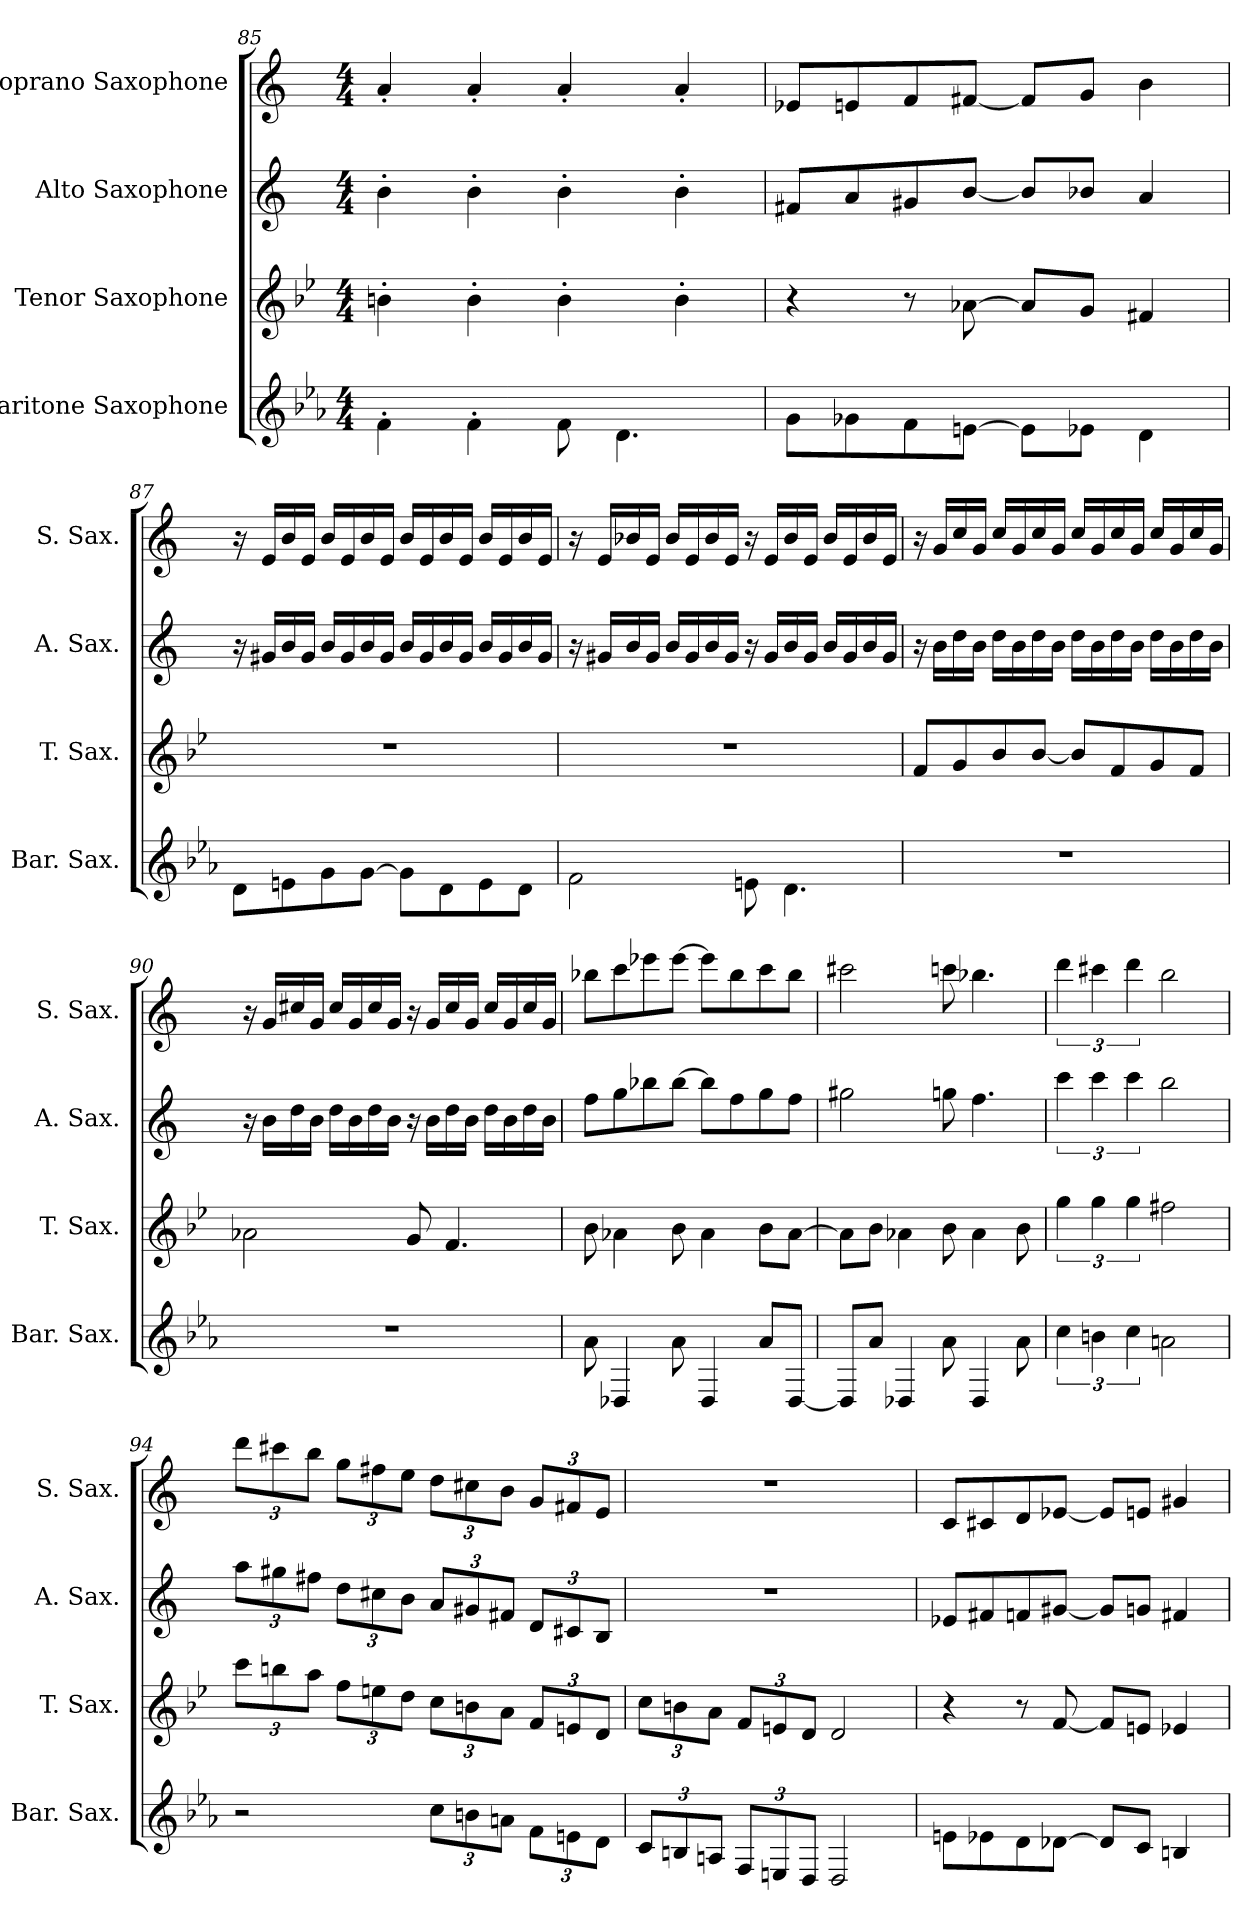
**kern	**kern	**kern	**kern
*part4	*part3	*part2	*part1
*staff4	*staff3	*staff2	*staff1
*I"Baritone Saxophone	*I"Tenor Saxophone	*I"Alto Saxophone	*I"Soprano Saxophone
*I'Bar. Sax.	*I'T. Sax.	*I'A. Sax.	*I'S. Sax.
*clefG2	*clefG2	*clefG2	*clefG2
*ITrd12c21	*ITrd8c14	*ITrd5c9	*ITrd1c2
*k[b-e-a-]	*k[b-e-]	*k[b-e-a-]	*k[b-e-]
*M4/4	*M4/4	*M4/4	*M4/4
*MM120	*MM120	*MM120	*MM120
=85	=85	=85	=85
4F'\	4Bn'\	4d'\	4g'/
4F'\	4B'\	4d'\	4g'/
*	*	*	*MM100
8F\	4B'\	4d'\	4g'/
4.D\	.	.	.
.	4B'\	4d'\	4g'/
=86	=86	=86	=86
*	*	*	*MM80
8G\L	4r	8An/L	8d-X/L
8G-X\	.	8c/	8dn/
8F\	8r	8Bn/	8e-/
[8En\J	[8A-X\	[8d/J	[8en/J
8E\L]	8A-/L]	8d/L]	8e/L]
8E-X\J	8G/J	8d-X/J	8f/J
*	*	*	*MM45
4D\	4F#X/	4c/	4a\
!!LO:LB:g=z
=87	=87	=87	=87
*	*	*	*MM144
8D\L	1r	16r	16r
.	.	16Bn/LL	16d/LL
8En\	.	16d/	16a/
.	.	16B/JJ	16d/JJ
8G\	.	16d/LL	16a/LL
.	.	16B/	16d/
[8G\J	.	16d/	16a/
.	.	16B/JJ	16d/JJ
8G\L]	.	16d/LL	16a/LL
.	.	16B/	16d/
8D\	.	16d/	16a/
.	.	16B/JJ	16d/JJ
8E\	.	16d/LL	16a/LL
.	.	16B/	16d/
8D\J	.	16d/	16a/
.	.	16B/JJ	16d/JJ
=88	=88	=88	=88
2F\	1r	16r	16r
.	.	16Bn/LL	16d/LL
.	.	16d/	16a-X/
.	.	16B/JJ	16d/JJ
.	.	16d/LL	16a-/LL
.	.	16B/	16d/
.	.	16d/	16a-/
.	.	16B/JJ	16d/JJ
8En\	.	16r	16r
.	.	16B/LL	16d/LL
4.D\	.	16d/	16a-/
.	.	16B/JJ	16d/JJ
.	.	16d/LL	16a-/LL
.	.	16B/	16d/
.	.	16d/	16a-/
.	.	16B/JJ	16d/JJ
!!LO:PB:g=z
=89	=89	=89	=89
*	*	*	*MM156
1r	8F/L	16r	16r
.	.	16d\LL	16f/LL
.	8G/	16f\	16b-/
.	.	16d\JJ	16f/JJ
.	8B-/	16f\LL	16b-/LL
.	.	16d\	16f/
.	[8B-/J	16f\	16b-/
.	.	16d\JJ	16f/JJ
.	8B-/L]	16f\LL	16b-/LL
.	.	16d\	16f/
.	8F/	16f\	16b-/
.	.	16d\JJ	16f/JJ
.	8G/	16f\LL	16b-/LL
.	.	16d\	16f/
.	8F/J	16f\	16b-/
.	.	16d\JJ	16f/JJ
=90	=90	=90	=90
1r	2A-X\	16r	16r
.	.	16d\LL	16f/LL
.	.	16f\	16bn/
.	.	16d\JJ	16f/JJ
.	.	16f\LL	16b/LL
.	.	16d\	16f/
.	.	16f\	16b/
.	.	16d\JJ	16f/JJ
.	8G/	16r	16r
.	.	16d\LL	16f/LL
.	4.F/	16f\	16b/
.	.	16d\JJ	16f/JJ
.	.	16f\LL	16b/LL
.	.	16d\	16f/
.	.	16f\	16b/
.	.	16d\JJ	16f/JJ
=91	=91	=91	=91
*	*	*	*MM144
8A-\	8B-\	8a-\L	8aa-X\L
4DD-X/	4A-X\	8b-\	8bb-\
.	.	8dd-X\	8ddd-X\
8A-\	8B-\	[8dd-\J	[8ddd-\J
4DD-/	4A-\	8dd-\L]	8ddd-\L]
.	.	8a-\	8aa-\
8A-/L	8B-\L	8b-\	8bb-\
[8DD-/J	[8A-\J	8a-\J	8aa-\J
!!LO:LB:g=z
=92	=92	=92	=92
8DD-/L]	8A-\L]	2bn\	2bbn\
8A-/J	8B-\J	.	.
4DD-X/	4A-X\	.	.
8A-\	8B-\	8b-X\	8bb-X\
4DD-/	4A-\	4.a-\	4.aa-X\
8A-\	8B-\	.	.
=93	=93	=93	=93
6c\	6g\	6ee-\	6ccc\
6Bn\	6g\	6ee-\	6bbn\
6c\	6g\	6ee-\	6ccc\
2An\	2f#X\	2dd\	2aa\
=94	=94	=94	=94
*	*Xbrackettup	*Xbrackettup	*Xbrackettup
*	*	*	*MM82
2r	12cc\L	12cc\L	12ccc\L
.	12bn\	12bn\	12bbn\
.	12a\J	12an\J	12aa\J
*	*	*	*MM89
.	12f\L	12f\L	12ff\L
.	12en\	12en\	12een\
.	12d\J	12d\J	12dd\J
*Xbrackettup	*	*	*
*	*	*	*MM95
12c\L	12c\L	12c/L	12cc\L
12Bn\	12Bn\	12Bn/	12bn\
12An\J	12A\J	12An/J	12a\J
*	*	*	*MM107
12F\L	12F/L	12F/L	12f/L
12En\	12En/	12En/	12en/
12D\J	12D/J	12D/J	12d/J
!!LO:LB:g=z
=95	=95	=95	=95
*	*	*	*MM112
*	*	*	*^
*	*	*	*	*^
12C/L	12c\L	1r	1r	4ryy	2ryy
12BBn/	12Bn\	.	.	.	.
12AAn/J	12A\J	.	.	.	.
*	*	*	*MM118	*	*
12FF/L	12F/L	.	.	2.ryy	.
12EEn/	12En/	.	.	.	.
12DD/J	12D/J	.	.	.	.
*	*	*	*MM70	*	*
2DD/	2D/	.	.	.	2ryy
*	*	*	*v	*v	*v
=96	=96	=96	=96
*	*	*	*MM60
8En\L	4r	8G-X/L	8B-/L
8E-X\	.	8An/	8Bn/
8D\	8r	8A-X/	8c/
[8D-X\J	[8F/	[8Bn/J	[8d-X/J
8D-/L]	8F/L]	8B/L]	8d-/L]
8C/J	8En/J	8B-X/J	8dn/J
4BBn/	4E-X/	4An/	4f#X/
=	=	=	=
*-	*-	*-	*-
